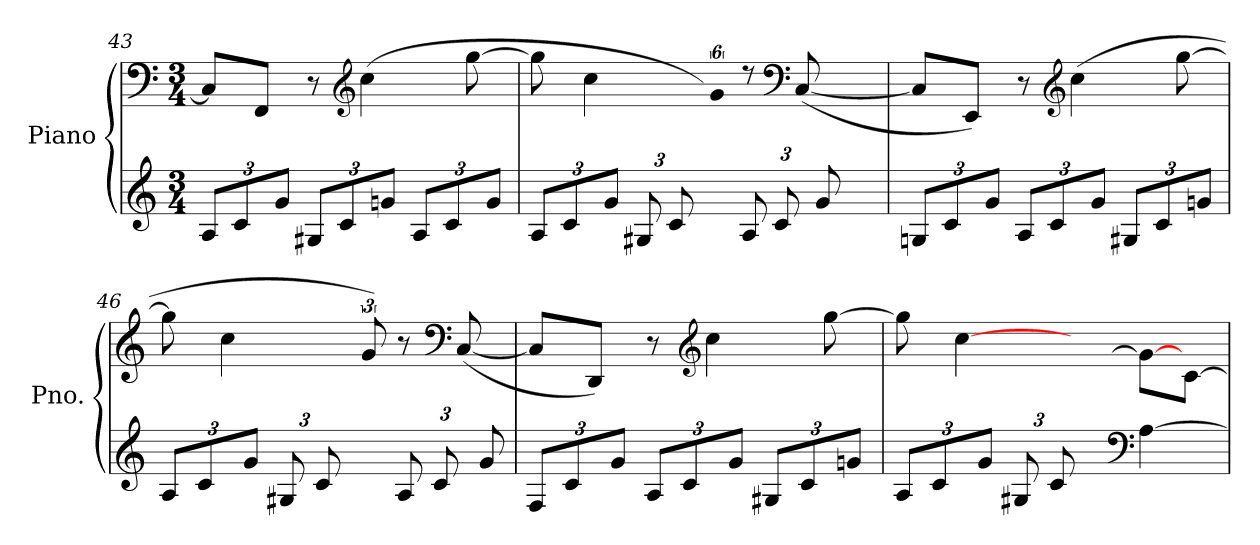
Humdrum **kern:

**kern	**kern
*part1	*part1
*staff2	*staff1
*I"Piano	*
*I'Pno.	*
*clefG2	*clefF4
*k[]	*k[]
*M3/4	*M3/4
*MM48	*MM48
*Xbrackettup	*
=43	=43
12A/L	8C/L]
12c/	.
.	8FF/J
12g/J	.
12G#X/L	8r
12c/	.
*	*clefG2
.	(>4cc\
12gn/J	.
12A/L	.
12c/	.
.	[8gg\
12g/J	.
=44	=44
*	*MM50
*	*^
*	*	*^
12A/L	8gg\]	12%5ryy	12%5ryy
12c/	.	.	.
.	4cc\	.	.
12g/J	.	.	.
12G#X/L	.	.	.
12c/	.	.	.
.	8ryy	.	.
!	!	!	!LO:N:head=solid
12ryy	.	12g/	12gn\J)
12A/L	8r	4ryy	4ryy
12c/	.	.	.
*	*clefF4	*	*
.	(<[8C/	.	.
12g/J	.	.	.
*	*v	*v	*v
!!LO:LB:g=z
=45	=45
*	*MM52
12Gni/L	8C/L]
12c/	.
.	8EE/J)
12g/J	.
12A/L	8r
12c/	.
*	*clefG2
.	(>4cc\
12g/J	.
12G#X/L	.
12c/	.
.	[8gg\
12gn/J	.
=46	=46
*	*^
*	*	*^
12A/L	8gg\]	12%5ryy	12%5ryy
12c/	.	.	.
.	4cc\	.	.
12g/J	.	.	.
12G#X/L	.	.	.
*	*MM54	*	*
12c/	.	.	.
.	8ryy	.	.
!	!	!	!LO:N:head=solid
12ryy	.	12g/)	12gn\J
12A/L	8r	4ryy	4ryy
12c/	.	.	.
*	*clefF4	*	*
.	(<[8C/	.	.
12g/J	.	.	.
*	*v	*v	*v
=47	=47
*	*MM56
12F/L	8C/L]
12c/	.
.	8DD/J)
12g/J	.
12A/L	8r
12c/	.
*	*clefG2
.	4cc\
12g/J	.
12G#X/L	.
12c/	.
.	[8gg\
12gn/J	.
!!LO:PB:g=z
=48	=48
*	*MM60
*	*^
12A/L	8gg\]	12%5ryy
12c/	.	.
.	[4cc\	.
12g/J	.	.
12G#X/L	.	.
12c/	.	.
.	8ryy	.
!	!	!LO:N:head=solid
12ryy	.	[12gn\J
*clefF4	*	*
[4A\	8g\L_	4ryy
.	[8c\J	.
*	*v	*v
=	=
*-	*-
